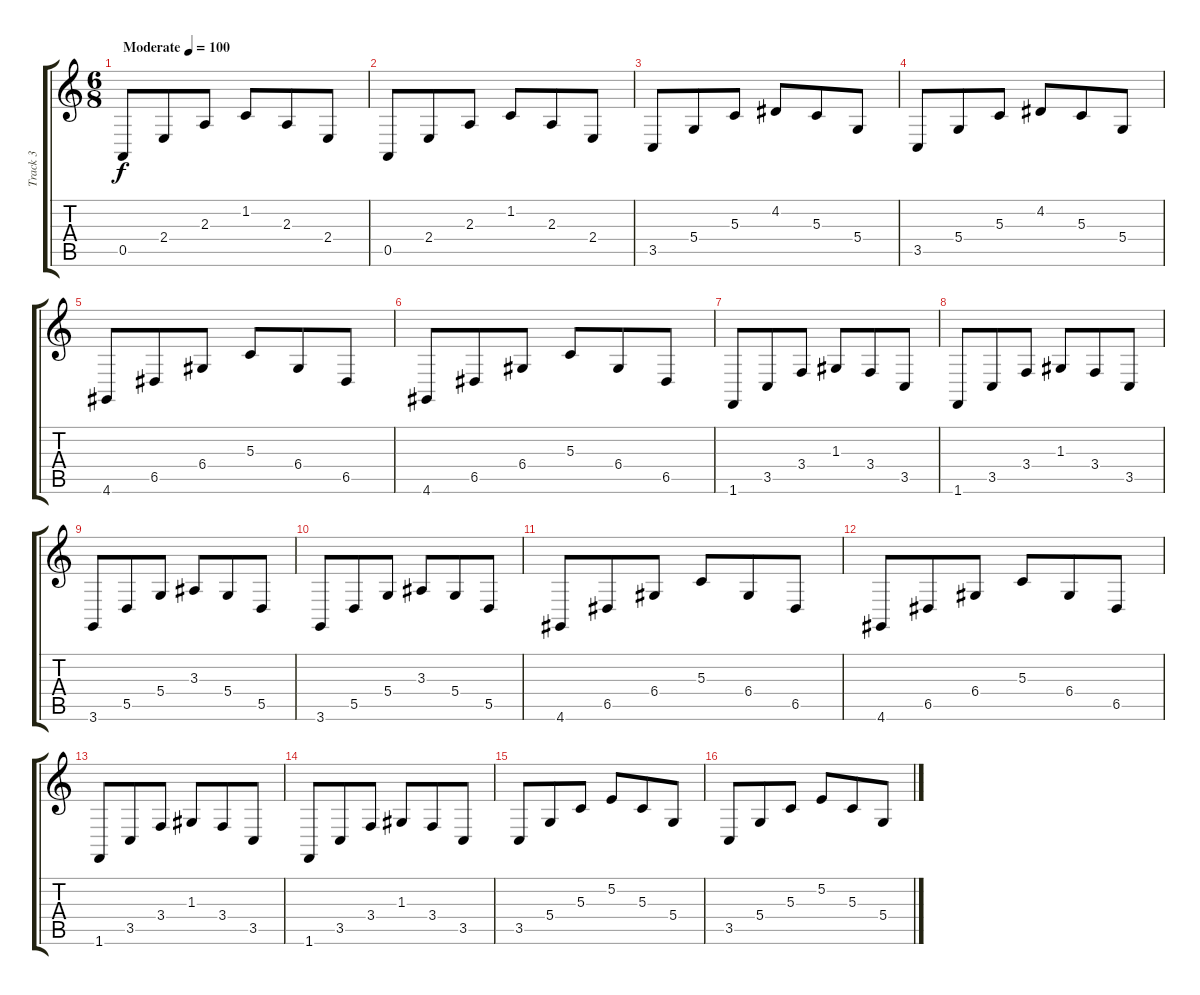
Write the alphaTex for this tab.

\track ("Track 3" "Track 3") {instrument orchestralharp}
\staff {score tabs}
\tuning (E4 B3 G3 D3 A2 E2) {hide}
\ts (6 8)
\tempo (100 "Moderate")
\clef g2
\ks c
0.5.8{dy f instrument orchestralharp} 2.4.8 2.3.8 1.2.8 2.3.8 2.4.8 |
0.5.8 2.4.8 2.3.8 1.2.8 2.3.8 2.4.8 |
3.5.8 5.4.8 5.3.8 4.2.8 5.3.8 5.4.8 |
3.5.8 5.4.8 5.3.8 4.2.8 5.3.8 5.4.8 |
4.6.8 6.5.8 6.4.8 5.3.8 6.4.8 6.5.8 |
4.6.8 6.5.8 6.4.8 5.3.8 6.4.8 6.5.8 |
1.6.8 3.5.8 3.4.8 1.3.8 3.4.8 3.5.8 |
1.6.8 3.5.8 3.4.8 1.3.8 3.4.8 3.5.8 |
3.6.8 5.5.8 5.4.8 3.3.8 5.4.8 5.5.8 |
3.6.8 5.5.8 5.4.8 3.3.8 5.4.8 5.5.8 |
4.6.8 6.5.8 6.4.8 5.3.8 6.4.8 6.5.8 |
4.6.8 6.5.8 6.4.8 5.3.8 6.4.8 6.5.8 |
1.6.8 3.5.8 3.4.8 1.3.8 3.4.8 3.5.8 |
1.6.8 3.5.8 3.4.8 1.3.8 3.4.8 3.5.8 |
3.5.8 5.4.8 5.3.8 5.2.8 5.3.8 5.4.8 |
3.5.8 5.4.8 5.3.8 5.2.8 5.3.8 5.4.8
